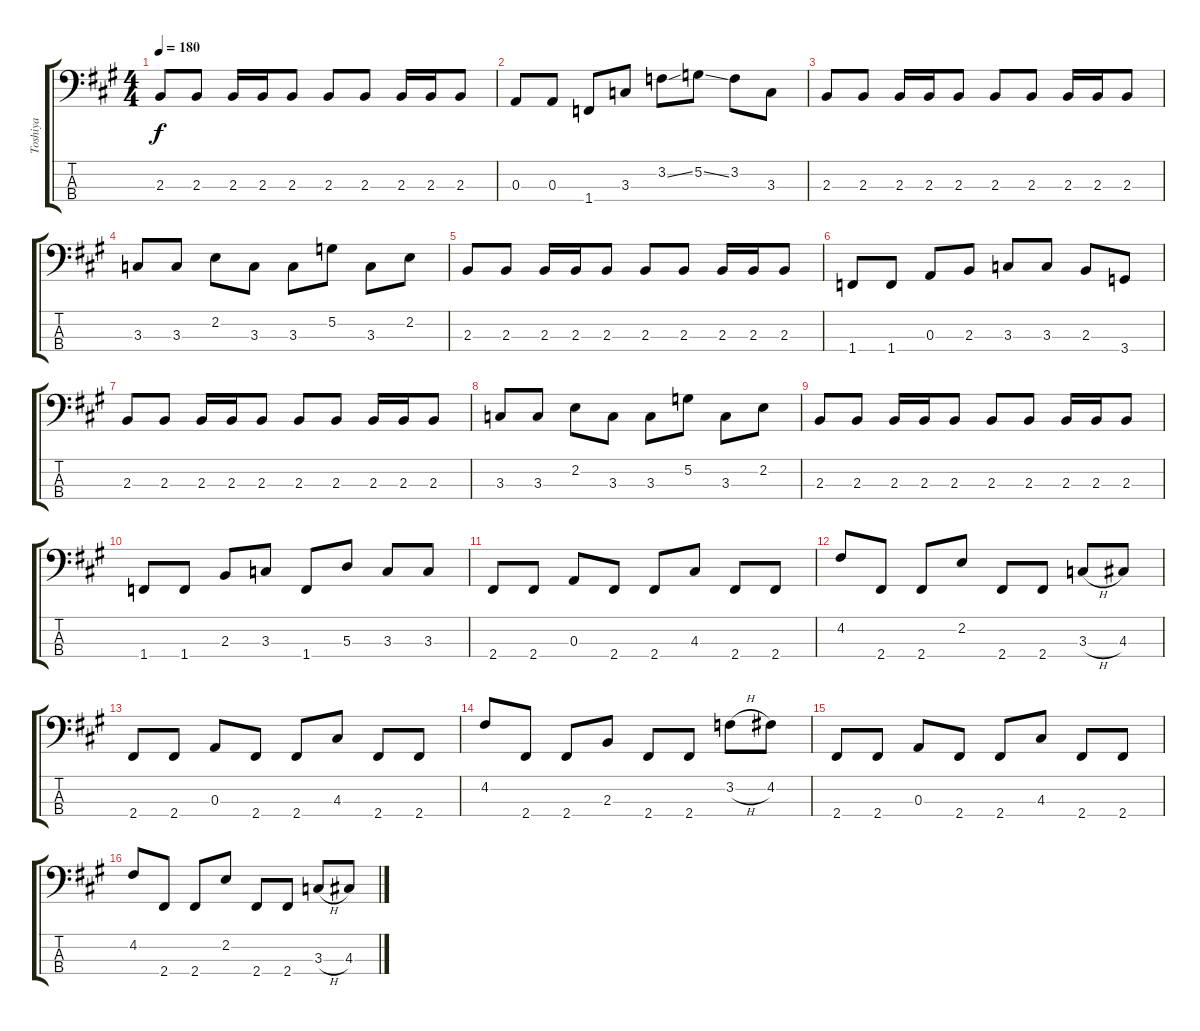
\track ("Toshiya" "Toshiya") {instrument electricbasspick}
\staff {score tabs}
\tuning (G2 D2 A1 E1) {hide}
\ts (4 4)
\tempo 180
\clef f4
\ks a
2.3.8{dy f} 2.3.8 2.3.16 2.3.16 2.3.8 2.3.8 2.3.8 2.3.16 2.3.16 2.3.8 |
0.3.8 0.3.8 1.4.8 3.3.8 3.2{ss}.8 5.2{ss}.8 3.2.8 3.3.8 |
2.3.8 2.3.8 2.3.16 2.3.16 2.3.8 2.3.8 2.3.8 2.3.16 2.3.16 2.3.8 |
3.3.8 3.3.8 2.2.8 3.3.8 3.3.8 5.2.8 3.3.8 2.2.8 |
2.3.8 2.3.8 2.3.16 2.3.16 2.3.8 2.3.8 2.3.8 2.3.16 2.3.16 2.3.8 |
1.4.8 1.4.8 0.3.8 2.3.8 3.3.8 3.3.8 2.3.8 3.4.8 |
2.3.8 2.3.8 2.3.16 2.3.16 2.3.8 2.3.8 2.3.8 2.3.16 2.3.16 2.3.8 |
3.3.8 3.3.8 2.2.8 3.3.8 3.3.8 5.2.8 3.3.8 2.2.8 |
2.3.8 2.3.8 2.3.16 2.3.16 2.3.8 2.3.8 2.3.8 2.3.16 2.3.16 2.3.8 |
1.4.8 1.4.8 2.3.8 3.3.8 1.4.8 5.3.8 3.3.8 3.3.8 |
2.4.8 2.4.8 0.3.8 2.4.8 2.4.8 4.3.8 2.4.8 2.4.8 |
4.2.8 2.4.8 2.4.8 2.2.8 2.4.8 2.4.8 3.3{h}.8 4.3.8 |
2.4.8 2.4.8 0.3.8 2.4.8 2.4.8 4.3.8 2.4.8 2.4.8 |
4.2.8 2.4.8 2.4.8 2.3.8 2.4.8 2.4.8 3.2{h}.8 4.2.8 |
2.4.8 2.4.8 0.3.8 2.4.8 2.4.8 4.3.8 2.4.8 2.4.8 |
4.2.8 2.4.8 2.4.8 2.2.8 2.4.8 2.4.8 3.3{h}.8 4.3.8
